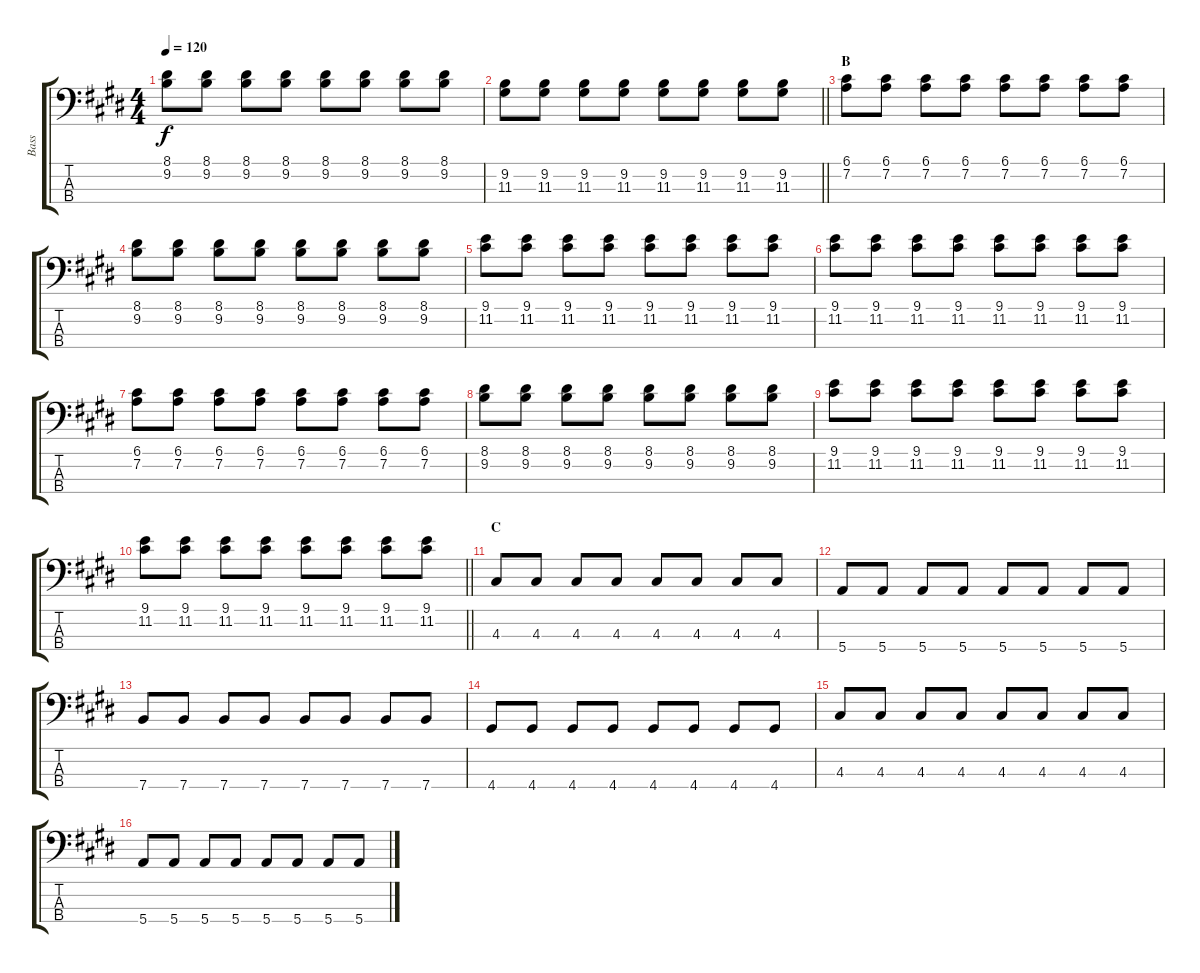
\track ("Bass" "Bass") {instrument electricbasspick}
\staff {score tabs}
\tuning (G2 D2 A1 E1) {hide}
\ts (4 4)
\tempo 120
\clef f4
\ks e
(8.1 9.2).8{dy f} (8.1 9.2).8 (8.1 9.2).8 (8.1 9.2).8 (8.1 9.2).8 (8.1 9.2).8 (8.1 9.2).8 (8.1 9.2).8 |
\barLineRight lightlight
(9.2 11.3).8 (9.2 11.3).8 (9.2 11.3).8 (9.2 11.3).8 (9.2 11.3).8 (9.2 11.3).8 (9.2 11.3).8 (9.2 11.3).8 |
\section ("" "B")
(6.1 7.2).8 (6.1 7.2).8 (6.1 7.2).8 (6.1 7.2).8 (6.1 7.2).8 (6.1 7.2).8 (6.1 7.2).8 (6.1 7.2).8 |
(8.1 9.2).8 (8.1 9.2).8 (8.1 9.2).8 (8.1 9.2).8 (8.1 9.2).8 (8.1 9.2).8 (8.1 9.2).8 (8.1 9.2).8 |
(9.1 11.2).8 (9.1 11.2).8 (9.1 11.2).8 (9.1 11.2).8 (9.1 11.2).8 (9.1 11.2).8 (9.1 11.2).8 (9.1 11.2).8 |
(9.1 11.2).8 (9.1 11.2).8 (9.1 11.2).8 (9.1 11.2).8 (9.1 11.2).8 (9.1 11.2).8 (9.1 11.2).8 (9.1 11.2).8 |
(6.1 7.2).8 (6.1 7.2).8 (6.1 7.2).8 (6.1 7.2).8 (6.1 7.2).8 (6.1 7.2).8 (6.1 7.2).8 (6.1 7.2).8 |
(8.1 9.2).8 (8.1 9.2).8 (8.1 9.2).8 (8.1 9.2).8 (8.1 9.2).8 (8.1 9.2).8 (8.1 9.2).8 (8.1 9.2).8 |
(9.1 11.2).8 (9.1 11.2).8 (9.1 11.2).8 (9.1 11.2).8 (9.1 11.2).8 (9.1 11.2).8 (9.1 11.2).8 (9.1 11.2).8 |
\barLineRight lightlight
(9.1 11.2).8 (9.1 11.2).8 (9.1 11.2).8 (9.1 11.2).8 (9.1 11.2).8 (9.1 11.2).8 (9.1 11.2).8 (9.1 11.2).8 |
\section ("" "C")
4.3.8 4.3.8 4.3.8 4.3.8 4.3.8 4.3.8 4.3.8 4.3.8 |
5.4.8 5.4.8 5.4.8 5.4.8 5.4.8 5.4.8 5.4.8 5.4.8 |
7.4.8 7.4.8 7.4.8 7.4.8 7.4.8 7.4.8 7.4.8 7.4.8 |
4.4.8 4.4.8 4.4.8 4.4.8 4.4.8 4.4.8 4.4.8 4.4.8 |
4.3.8 4.3.8 4.3.8 4.3.8 4.3.8 4.3.8 4.3.8 4.3.8 |
5.4.8 5.4.8 5.4.8 5.4.8 5.4.8 5.4.8 5.4.8 5.4.8
